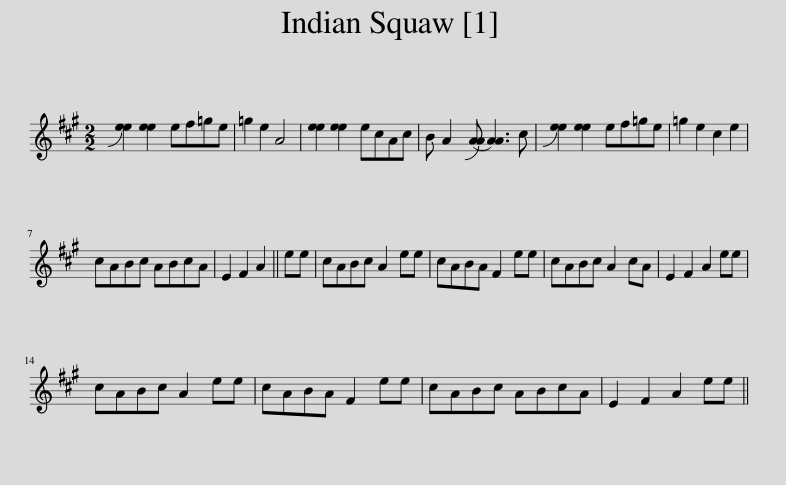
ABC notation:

X:1
L:1/8
M:2/2
I:linebreak $
K:A
V:1 treble
V:1
 !slide![ee]2 [ee]2 ef=ge | =g2 e2 A4 | [ee]2 [ee]2 ecAc | B A2 (!slide![AA] [AA]3) c | !slide![ee]2 [ee]2 ef=ge | %5
 =g2 e2 c2 e2 |$ cABc ABcA | E2 F2 A2 || ee | cABc A2 ee | %10
 cABA F2 ee | cABc A2 cA | E2 F2 A2 ee |$ cABc A2 ee | cABA F2 ee | %15
 cABc ABcA | E2 F2 A2 ee || %17
